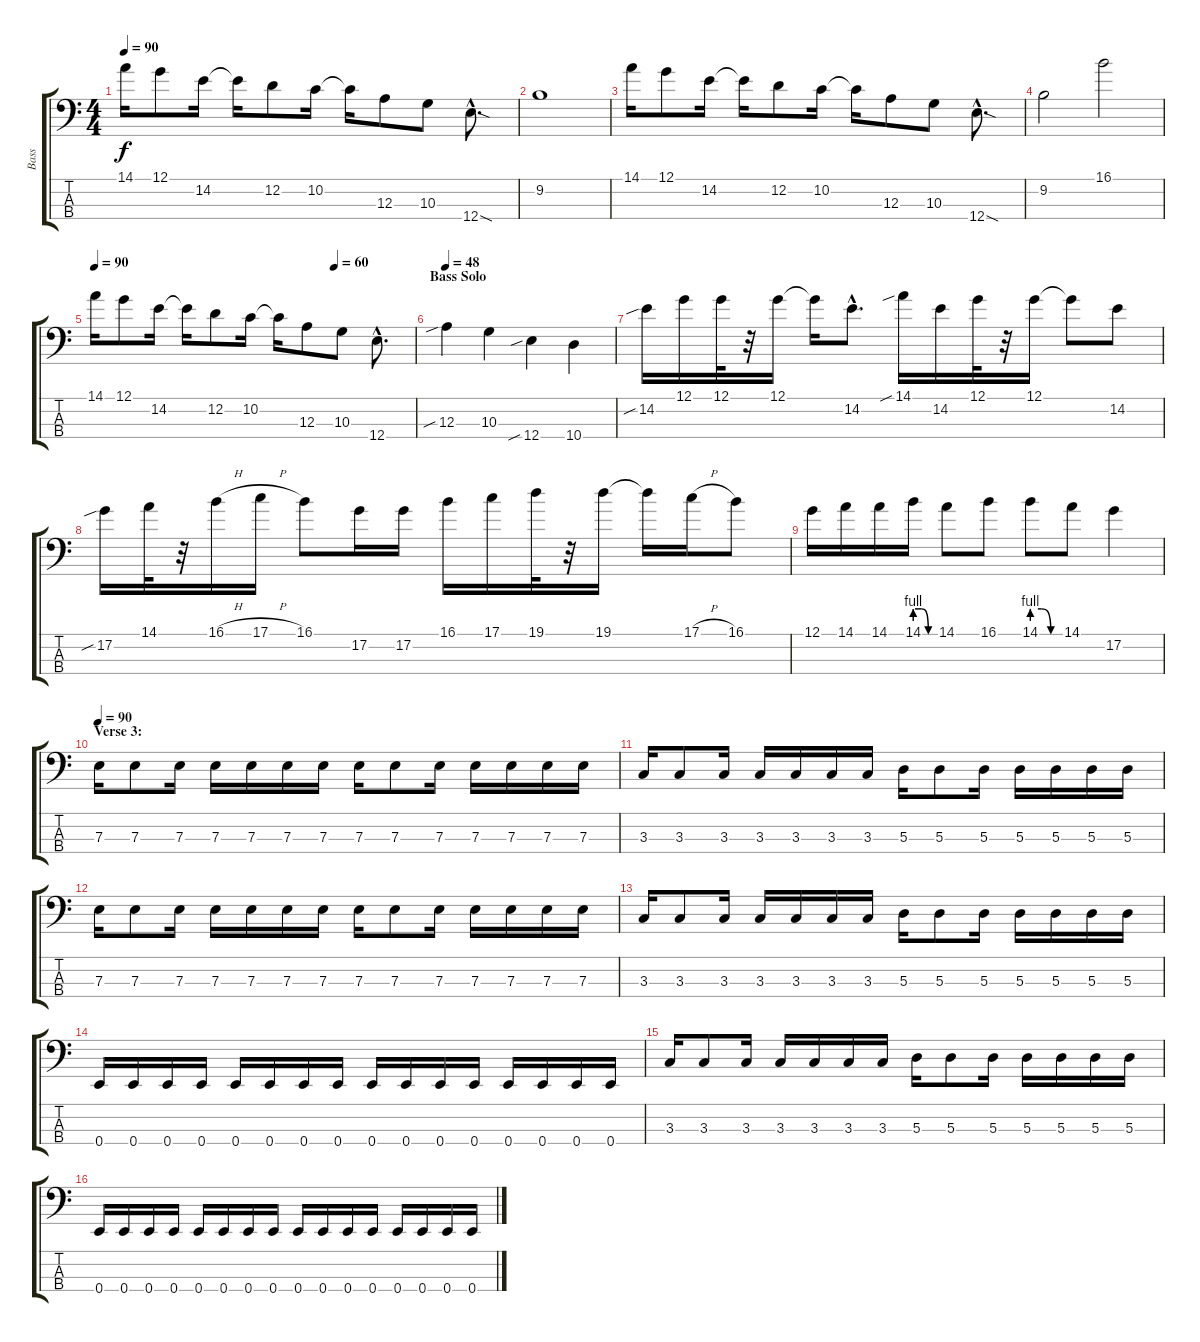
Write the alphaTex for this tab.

\track ("Bass" "Bass") {instrument electricbasspick}
\staff {score tabs}
\tuning (G2 D2 A1 E1) {hide}
\ts (4 4)
\tempo 90
\clef f4
\ks c
14.1.16{dy f} 12.1.8 14.2.16 14.2{t}.16 12.2.8 10.2.16 10.2{t}.16 12.3.8 10.3.8 12.4{sod hac}.8{d} |
9.2.1 |
14.1.16 12.1.8 14.2.16 14.2{t}.16 12.2.8 10.2.16 10.2{t}.16 12.3.8 10.3.8 12.4{sod hac}.8{d} |
9.2.2 16.1.2 |
\tempo 90
\tempo (60 0.75)
14.1.16 12.1.8 14.2.16 14.2{t}.16 12.2.8 10.2.16 10.2{t}.16 12.3.8 10.3.8 12.4{hac}.8{d} |
\section ("" "Bass Solo")
\tempo 48
12.3{sib}.4{instrument electricbassfinger} 10.3.4 12.4{sib}.4 10.4.4 |
14.2{sib}.16 12.1.16 12.1.32 r.32 12.1.16 12.1{t}.16 14.2{hac}.8{d} 14.1{sib}.16 14.2.16 12.1.32 r.32 12.1.16 12.1{t}.8 14.2.8 |
17.2{sib}.16 14.1.32 r.32 16.1{h}.16 17.1{h}.16 16.1.8 17.2.16 17.2.16 16.1.16 17.1.16 19.1.32 r.32 19.1.16 19.1{t}.16 17.1{h}.16 16.1.8 |
12.1.16 14.1.16 14.1.16 14.1{be (custom 0 4 20 4 40 0 60 0)}.16 14.1.8 16.1.8 14.1{be (custom 0 4 20 4 40 0 60 0)}.8 14.1.8 17.2.4 |
\section ("" "Verse 3:")
\tempo 90
7.3.16{volume 16 instrument electricbasspick} 7.3.8 7.3.16 7.3.16 7.3.16 7.3.16 7.3.16 7.3.16 7.3.8 7.3.16 7.3.16 7.3.16 7.3.16 7.3.16 |
3.3.16 3.3.8 3.3.16 3.3.16 3.3.16 3.3.16 3.3.16 5.3.16 5.3.8 5.3.16 5.3.16 5.3.16 5.3.16 5.3.16 |
7.3.16 7.3.8 7.3.16 7.3.16 7.3.16 7.3.16 7.3.16 7.3.16 7.3.8 7.3.16 7.3.16 7.3.16 7.3.16 7.3.16 |
3.3.16 3.3.8 3.3.16 3.3.16 3.3.16 3.3.16 3.3.16 5.3.16 5.3.8 5.3.16 5.3.16 5.3.16 5.3.16 5.3.16 |
0.4.16 0.4.16 0.4.16 0.4.16 0.4.16 0.4.16 0.4.16 0.4.16 0.4.16 0.4.16 0.4.16 0.4.16 0.4.16 0.4.16 0.4.16 0.4.16 |
3.3.16 3.3.8 3.3.16 3.3.16 3.3.16 3.3.16 3.3.16 5.3.16 5.3.8 5.3.16 5.3.16 5.3.16 5.3.16 5.3.16 |
0.4.16 0.4.16 0.4.16 0.4.16 0.4.16 0.4.16 0.4.16 0.4.16 0.4.16 0.4.16 0.4.16 0.4.16 0.4.16 0.4.16 0.4.16 0.4.16
